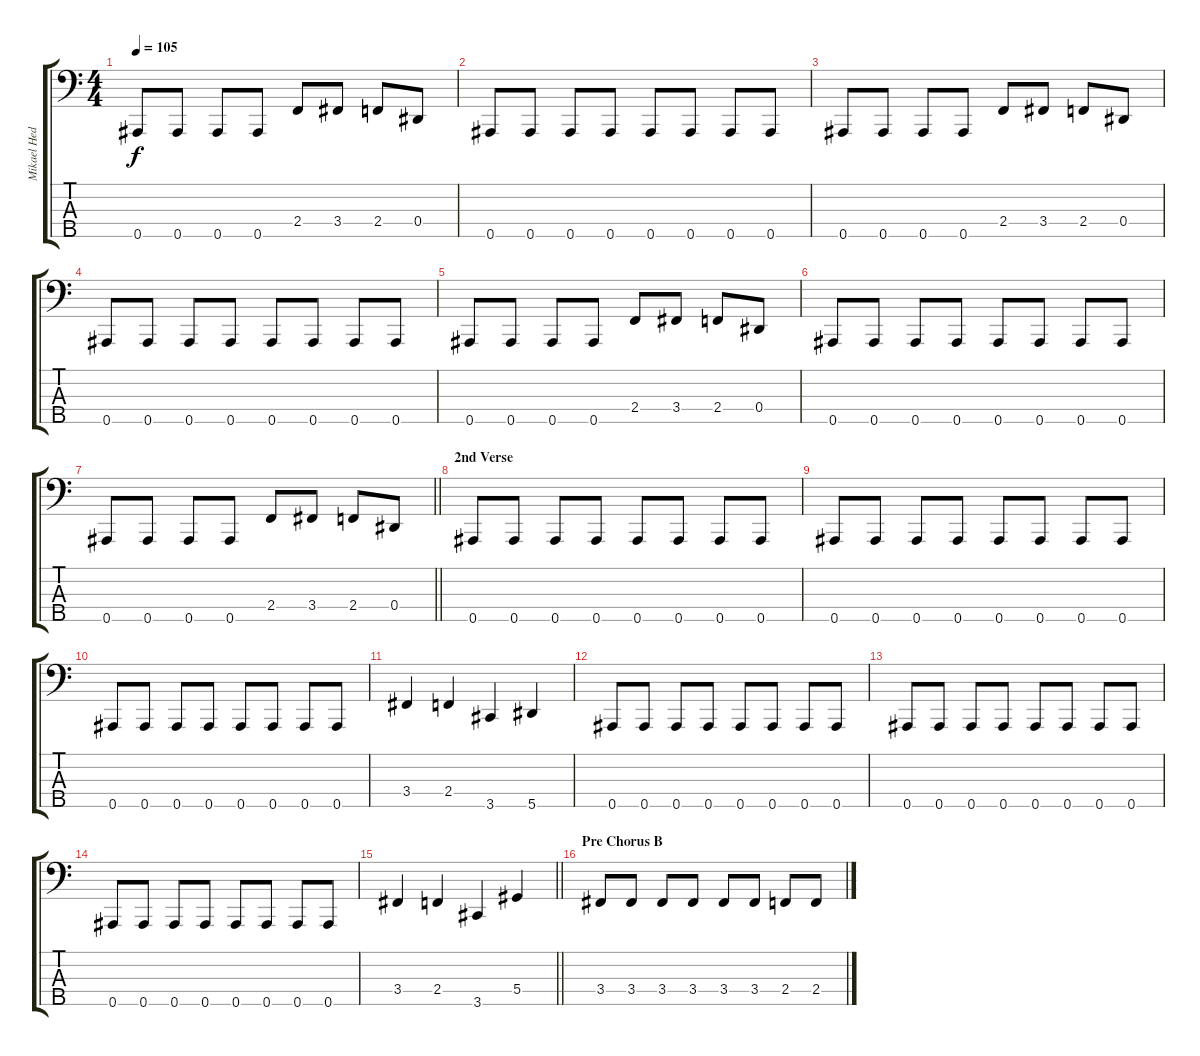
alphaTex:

\track ("Mikael Hedlund" "Mikael Hed") {instrument electricbassfinger}
\staff {score tabs}
\tuning (Gb2 Db2 Ab1 Eb1 Bb0) {hide}
\ts (4 4)
\tempo 105
\clef f4
\ks c
0.5.8{dy f} 0.5.8 0.5.8 0.5.8 2.4.8 3.4.8 2.4.8 0.4.8 |
0.5.8 0.5.8 0.5.8 0.5.8 0.5.8 0.5.8 0.5.8 0.5.8 |
0.5.8 0.5.8 0.5.8 0.5.8 2.4.8 3.4.8 2.4.8 0.4.8 |
0.5.8 0.5.8 0.5.8 0.5.8 0.5.8 0.5.8 0.5.8 0.5.8 |
0.5.8 0.5.8 0.5.8 0.5.8 2.4.8 3.4.8 2.4.8 0.4.8 |
0.5.8 0.5.8 0.5.8 0.5.8 0.5.8 0.5.8 0.5.8 0.5.8 |
\barLineRight lightlight
0.5.8 0.5.8 0.5.8 0.5.8 2.4.8 3.4.8 2.4.8 0.4.8 |
\section ("" "2nd Verse")
0.5.8 0.5.8 0.5.8 0.5.8 0.5.8 0.5.8 0.5.8 0.5.8 |
0.5.8 0.5.8 0.5.8 0.5.8 0.5.8 0.5.8 0.5.8 0.5.8 |
0.5.8 0.5.8 0.5.8 0.5.8 0.5.8 0.5.8 0.5.8 0.5.8 |
3.4.4 2.4.4 3.5.4 5.5.4 |
0.5.8 0.5.8 0.5.8 0.5.8 0.5.8 0.5.8 0.5.8 0.5.8 |
0.5.8 0.5.8 0.5.8 0.5.8 0.5.8 0.5.8 0.5.8 0.5.8 |
0.5.8 0.5.8 0.5.8 0.5.8 0.5.8 0.5.8 0.5.8 0.5.8 |
\barLineRight lightlight
3.4.4 2.4.4 3.5.4 5.4.4 |
\section ("" "Pre Chorus B")
3.4.8 3.4.8 3.4.8 3.4.8 3.4.8 3.4.8 2.4.8 2.4.8
